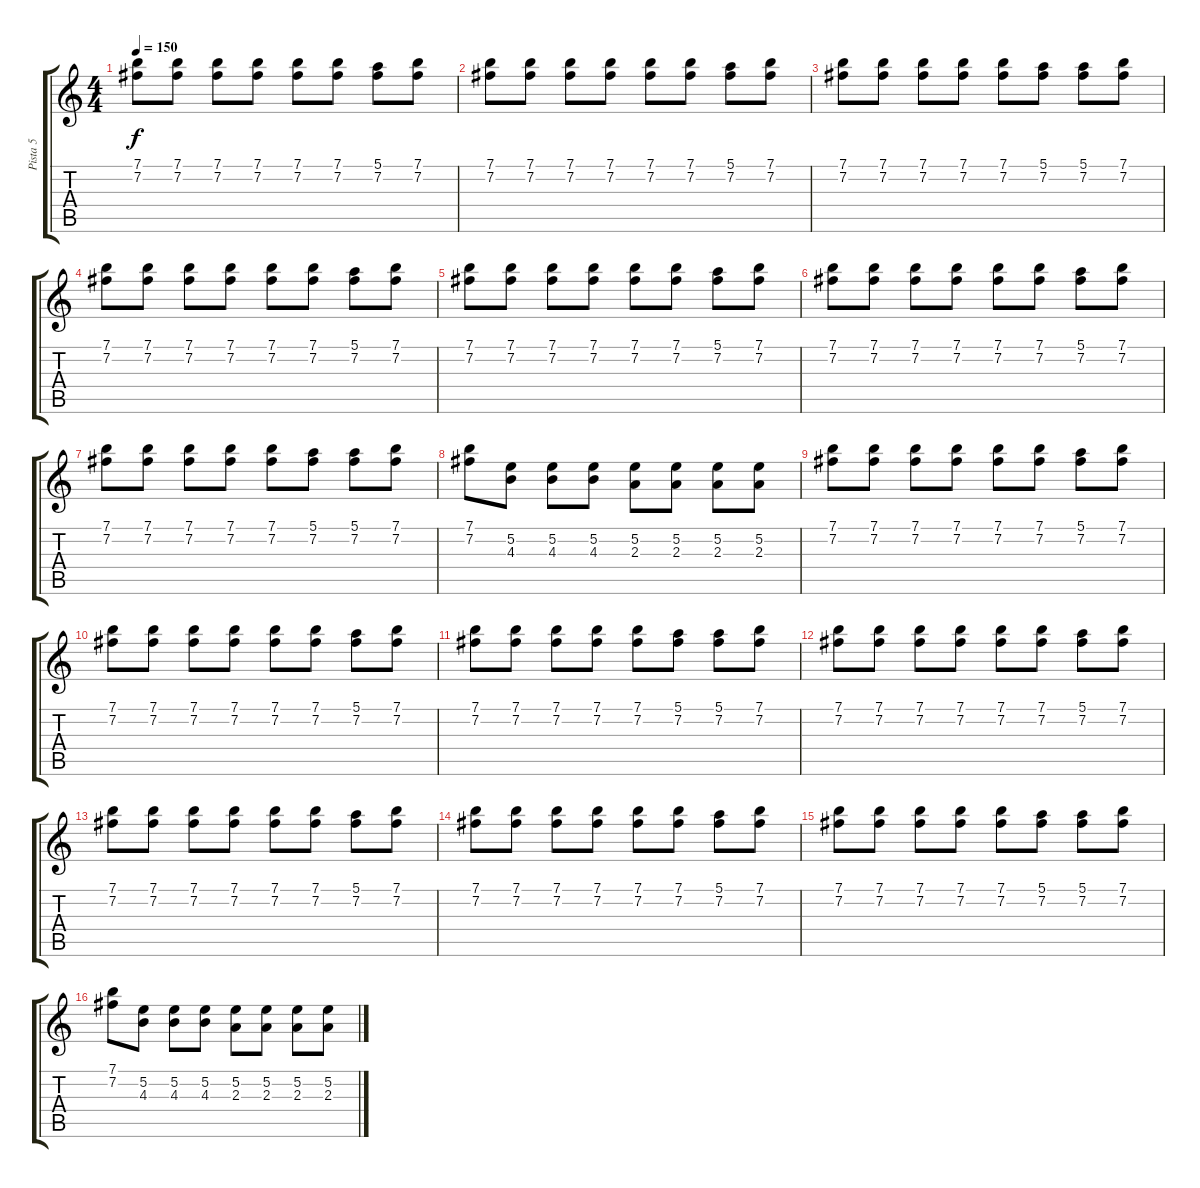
\track ("Pista 5" "Pista 5") {instrument electricguitarclean}
\staff {score tabs}
\tuning (E4 B3 G3 D3 A2 D2) {hide}
\ts (4 4)
\tempo 150
\clef g2
\ks c
(7.1 7.2).8{dy f} (7.1 7.2).8 (7.1 7.2).8 (7.1 7.2).8 (7.1 7.2).8 (7.1 7.2).8 (5.1 7.2).8 (7.1 7.2).8 |
(7.1 7.2).8 (7.1 7.2).8 (7.1 7.2).8 (7.1 7.2).8 (7.1 7.2).8 (7.1 7.2).8 (5.1 7.2).8 (7.1 7.2).8 |
(7.1 7.2).8 (7.1 7.2).8 (7.1 7.2).8 (7.1 7.2).8 (7.1 7.2).8 (5.1 7.2).8 (5.1 7.2).8 (7.1 7.2).8 |
(7.1 7.2).8 (7.1 7.2).8 (7.1 7.2).8 (7.1 7.2).8 (7.1 7.2).8 (7.1 7.2).8 (5.1 7.2).8 (7.1 7.2).8 |
(7.1 7.2).8 (7.1 7.2).8 (7.1 7.2).8 (7.1 7.2).8 (7.1 7.2).8 (7.1 7.2).8 (5.1 7.2).8 (7.1 7.2).8 |
(7.1 7.2).8 (7.1 7.2).8 (7.1 7.2).8 (7.1 7.2).8 (7.1 7.2).8 (7.1 7.2).8 (5.1 7.2).8 (7.1 7.2).8 |
(7.1 7.2).8 (7.1 7.2).8 (7.1 7.2).8 (7.1 7.2).8 (7.1 7.2).8 (5.1 7.2).8 (5.1 7.2).8 (7.1 7.2).8 |
(7.1 7.2).8 (5.2 4.3).8 (5.2 4.3).8 (5.2 4.3).8 (5.2 2.3).8 (5.2 2.3).8 (5.2 2.3).8 (5.2 2.3).8 |
(7.1 7.2).8 (7.1 7.2).8 (7.1 7.2).8 (7.1 7.2).8 (7.1 7.2).8 (7.1 7.2).8 (5.1 7.2).8 (7.1 7.2).8 |
(7.1 7.2).8 (7.1 7.2).8 (7.1 7.2).8 (7.1 7.2).8 (7.1 7.2).8 (7.1 7.2).8 (5.1 7.2).8 (7.1 7.2).8 |
(7.1 7.2).8 (7.1 7.2).8 (7.1 7.2).8 (7.1 7.2).8 (7.1 7.2).8 (5.1 7.2).8 (5.1 7.2).8 (7.1 7.2).8 |
(7.1 7.2).8 (7.1 7.2).8 (7.1 7.2).8 (7.1 7.2).8 (7.1 7.2).8 (7.1 7.2).8 (5.1 7.2).8 (7.1 7.2).8 |
(7.1 7.2).8 (7.1 7.2).8 (7.1 7.2).8 (7.1 7.2).8 (7.1 7.2).8 (7.1 7.2).8 (5.1 7.2).8 (7.1 7.2).8 |
(7.1 7.2).8 (7.1 7.2).8 (7.1 7.2).8 (7.1 7.2).8 (7.1 7.2).8 (7.1 7.2).8 (5.1 7.2).8 (7.1 7.2).8 |
(7.1 7.2).8 (7.1 7.2).8 (7.1 7.2).8 (7.1 7.2).8 (7.1 7.2).8 (5.1 7.2).8 (5.1 7.2).8 (7.1 7.2).8 |
(7.1 7.2).8 (5.2 4.3).8 (5.2 4.3).8 (5.2 4.3).8 (5.2 2.3).8 (5.2 2.3).8 (5.2 2.3).8 (5.2 2.3).8
